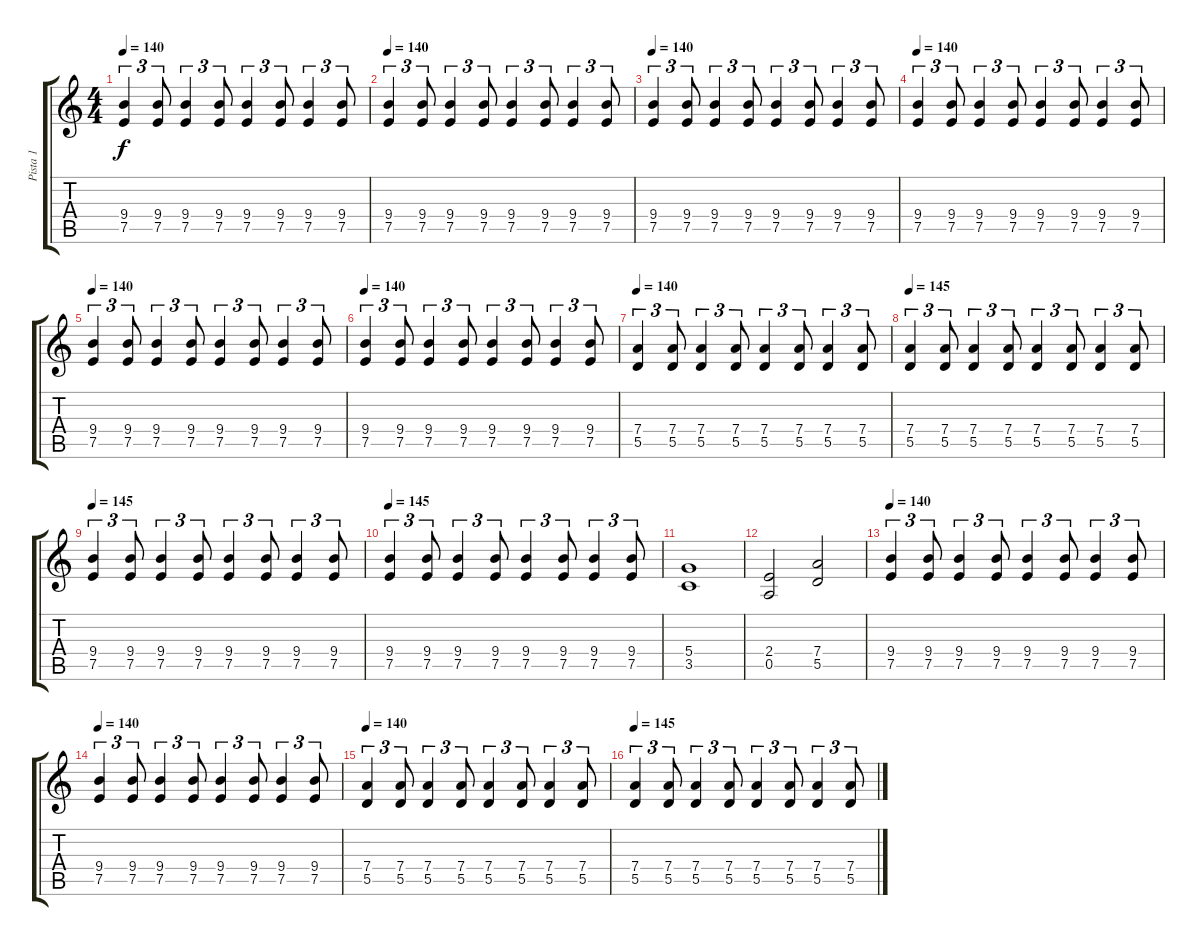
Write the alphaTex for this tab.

\track ("Pista 1" "Pista 1") {instrument distortionguitar}
\staff {score tabs}
\tuning (E4 B3 G3 D3 A2 E2) {hide}
\ts (4 4)
\tempo 145
\tempo 140
\clef g2
\ks c
(9.4 7.5).4{tu (3 2) dy f} (9.4 7.5).8{tu (3 2)} (9.4 7.5).4{tu (3 2)} (9.4 7.5).8{tu (3 2)} (9.4 7.5).4{tu (3 2)} (9.4 7.5).8{tu (3 2)} (9.4 7.5).4{tu (3 2)} (9.4 7.5).8{tu (3 2)} |
\tempo 140
(9.4 7.5).4{tu (3 2)} (9.4 7.5).8{tu (3 2)} (9.4 7.5).4{tu (3 2)} (9.4 7.5).8{tu (3 2)} (9.4 7.5).4{tu (3 2)} (9.4 7.5).8{tu (3 2)} (9.4 7.5).4{tu (3 2)} (9.4 7.5).8{tu (3 2)} |
\tempo 140
(9.4 7.5).4{tu (3 2)} (9.4 7.5).8{tu (3 2)} (9.4 7.5).4{tu (3 2)} (9.4 7.5).8{tu (3 2)} (9.4 7.5).4{tu (3 2)} (9.4 7.5).8{tu (3 2)} (9.4 7.5).4{tu (3 2)} (9.4 7.5).8{tu (3 2)} |
\tempo 140
(9.4 7.5).4{tu (3 2)} (9.4 7.5).8{tu (3 2)} (9.4 7.5).4{tu (3 2)} (9.4 7.5).8{tu (3 2)} (9.4 7.5).4{tu (3 2)} (9.4 7.5).8{tu (3 2)} (9.4 7.5).4{tu (3 2)} (9.4 7.5).8{tu (3 2)} |
\tempo 145
\tempo 140
(9.4 7.5).4{tu (3 2)} (9.4 7.5).8{tu (3 2)} (9.4 7.5).4{tu (3 2)} (9.4 7.5).8{tu (3 2)} (9.4 7.5).4{tu (3 2)} (9.4 7.5).8{tu (3 2)} (9.4 7.5).4{tu (3 2)} (9.4 7.5).8{tu (3 2)} |
\tempo 145
\tempo 140
(9.4 7.5).4{tu (3 2)} (9.4 7.5).8{tu (3 2)} (9.4 7.5).4{tu (3 2)} (9.4 7.5).8{tu (3 2)} (9.4 7.5).4{tu (3 2)} (9.4 7.5).8{tu (3 2)} (9.4 7.5).4{tu (3 2)} (9.4 7.5).8{tu (3 2)} |
\tempo 145
\tempo 140
(7.4 5.5).4{tu (3 2)} (7.4 5.5).8{tu (3 2)} (7.4 5.5).4{tu (3 2)} (7.4 5.5).8{tu (3 2)} (7.4 5.5).4{tu (3 2)} (7.4 5.5).8{tu (3 2)} (7.4 5.5).4{tu (3 2)} (7.4 5.5).8{tu (3 2)} |
\tempo 145
(7.4 5.5).4{tu (3 2)} (7.4 5.5).8{tu (3 2)} (7.4 5.5).4{tu (3 2)} (7.4 5.5).8{tu (3 2)} (7.4 5.5).4{tu (3 2)} (7.4 5.5).8{tu (3 2)} (7.4 5.5).4{tu (3 2)} (7.4 5.5).8{tu (3 2)} |
\tempo 145
(9.4 7.5).4{tu (3 2)} (9.4 7.5).8{tu (3 2)} (9.4 7.5).4{tu (3 2)} (9.4 7.5).8{tu (3 2)} (9.4 7.5).4{tu (3 2)} (9.4 7.5).8{tu (3 2)} (9.4 7.5).4{tu (3 2)} (9.4 7.5).8{tu (3 2)} |
\tempo 145
(9.4 7.5).4{tu (3 2)} (9.4 7.5).8{tu (3 2)} (9.4 7.5).4{tu (3 2)} (9.4 7.5).8{tu (3 2)} (9.4 7.5).4{tu (3 2)} (9.4 7.5).8{tu (3 2)} (9.4 7.5).4{tu (3 2)} (9.4 7.5).8{tu (3 2)} |
(5.4 3.5).1 |
(2.4 0.5).2 (7.4 5.5).2 |
\tempo 145
\tempo 140
(9.4 7.5).4{tu (3 2)} (9.4 7.5).8{tu (3 2)} (9.4 7.5).4{tu (3 2)} (9.4 7.5).8{tu (3 2)} (9.4 7.5).4{tu (3 2)} (9.4 7.5).8{tu (3 2)} (9.4 7.5).4{tu (3 2)} (9.4 7.5).8{tu (3 2)} |
\tempo 145
\tempo 140
(9.4 7.5).4{tu (3 2)} (9.4 7.5).8{tu (3 2)} (9.4 7.5).4{tu (3 2)} (9.4 7.5).8{tu (3 2)} (9.4 7.5).4{tu (3 2)} (9.4 7.5).8{tu (3 2)} (9.4 7.5).4{tu (3 2)} (9.4 7.5).8{tu (3 2)} |
\tempo 145
\tempo 140
(7.4 5.5).4{tu (3 2)} (7.4 5.5).8{tu (3 2)} (7.4 5.5).4{tu (3 2)} (7.4 5.5).8{tu (3 2)} (7.4 5.5).4{tu (3 2)} (7.4 5.5).8{tu (3 2)} (7.4 5.5).4{tu (3 2)} (7.4 5.5).8{tu (3 2)} |
\tempo 145
(7.4 5.5).4{tu (3 2)} (7.4 5.5).8{tu (3 2)} (7.4 5.5).4{tu (3 2)} (7.4 5.5).8{tu (3 2)} (7.4 5.5).4{tu (3 2)} (7.4 5.5).8{tu (3 2)} (7.4 5.5).4{tu (3 2)} (7.4 5.5).8{tu (3 2)}
